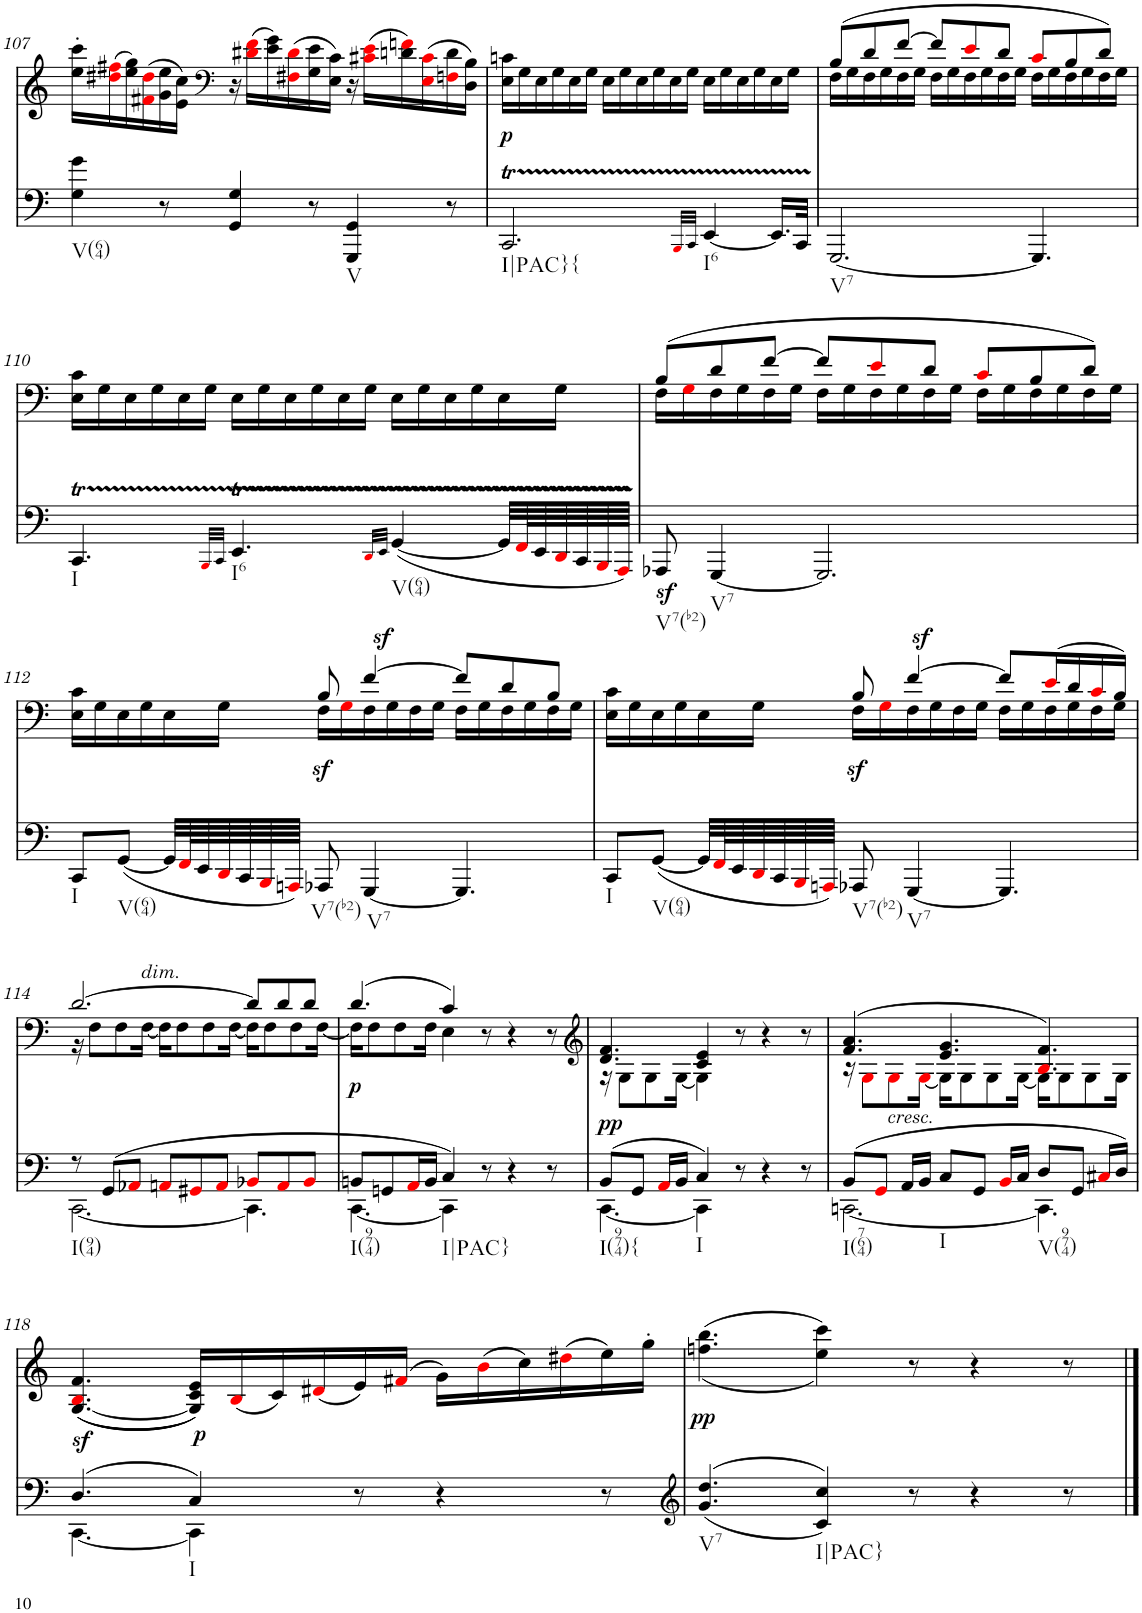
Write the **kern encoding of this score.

**kern	**dynam	**kern	**text	**dynam
*part2	*part2	*part1	*part1	*part1
*staff2	*staff2	*staff1	*staff1	*staff1
*I"Piano	*	*I"Piano	*	*
*I'Pno	*	*I'Pno	*	*
!!LO:PB:g=z
*clefF4	*	*clefG2	*	*
*k[]	*	*k[]	*	*
*M9/8	*	*M9/8	*	*
=107	=107	=107	=107	=107
!LO:TX:b:t=V(64)	!	!	!	!
4G\ 4g\	.	16ee\' 16ccc\'LL	.	.
.	.	(16dd#Xi\ 16ff#Xi\	.	.
.	.	16ee\ 16gg\)	.	.
.	.	(16f#Xi\ 16dd#i\	.	.
8r	.	16g\ 16ee\	.	.
.	.	16e\ 16cc\JJ)	.	.
*	*	*clefF4	*	*
4GG/ 4G/	.	16r	.	.
.	.	(16d#Xi\ 16f#i\LL	.	.
.	.	16e\ 16g\)	.	.
.	.	(16F#Xi\ 16d#i\	.	.
8r	.	16G\ 16e\	.	.
.	.	16E\ 16c\JJ)	.	.
!LO:TX:b:t=V	!	!	!	!
4GGG/ 4GG/	.	16r	.	.
.	.	(16c#Xi\ 16ei\LL	.	.
.	.	16dn\ 16fni\)	.	.
.	.	(16Ei\ 16c#i\	.	.
8r	.	16Fni\ 16d\	.	.
.	.	16D\ 16B\JJ)	.	.
=108	=108	=108	=108	=108
!LO:TX:b:t=I|PAC}{	!	!	!	!
!	!	!	!LO:LY:b	!LO:DY:b
2.CCT/	.	16E\ 16cn\LL	p	p
.	.	16G\	.	.
.	.	16E\	.	.
.	.	16G\	.	.
.	.	16E\	.	.
.	.	16G\JJ	.	.
.	.	16E\LL	.	.
.	.	16G\	.	.
.	.	16E\	.	.
.	.	16G\	.	.
.	.	16E\	.	.
.	.	16G\JJ	.	.
32qBBBi/LLL	.	.	.	.
32qCC/JJJ	.	.	.	.
!LO:TX:b:t=I6	!	!	!	!
[4EE/	.	16E\LL	.	.
.	.	16G\	.	.
.	.	16E\	.	.
.	.	16G\	.	.
16.EE/LL]	.	16E\	.	.
.	.	16G\JJ	.	.
32CCTTT/JJk	.	.	.	.
=109	=109	=109	=109	=109
*	*	*^	*	*
!LO:TX:b:t=V7	!	!	!	!	!
[2.GGG/	.	(8B/L	16F\LL	.	.
.	.	.	16G\	.	.
.	.	8d/	16F\	.	.
.	.	.	16G\	.	.
.	.	[8f/J	16F\	.	.
.	.	.	16G\JJ	.	.
.	.	8f/L]	16F\LL	.	.
.	.	.	16G\	.	.
.	.	8ei/	16F\	.	.
.	.	.	16G\	.	.
.	.	8d/J	16F\	.	.
.	.	.	16G\JJ	.	.
4.GGG/]	.	8ci/L	16F\LL	.	.
.	.	.	16G\	.	.
.	.	8B/	16F\	.	.
.	.	.	16G\	.	.
.	.	8d/J)	16F\	.	.
.	.	.	16G\JJ	.	.
!!LO:LB:g=z
=110	=110	=110	=110	=110	=110
!LO:TX:b:t=I	!	!	!	!	!
*	*	*v	*v	*	*
4.CCT/	.	16E\ 16c\LL	.	.
.	.	16G\	.	.
.	.	16E\	.	.
.	.	16G\	.	.
.	.	16E\	.	.
.	.	16G\JJ	.	.
32qBBBi/LLL	.	.	.	.
32qCC/JJJ	.	.	.	.
!LO:TX:b:t=I6	!	!	!	!
4.EEt/	.	16E\LL	.	.
.	.	16G\	.	.
.	.	16E\	.	.
.	.	16G\	.	.
.	.	16E\	.	.
.	.	16G\JJ	.	.
32qDDi/LLL	.	.	.	.
32qEE/JJJ	.	.	.	.
!LO:TX:b:t=V(64)	!	!	!	!
([4GG/	.	16E\LL	.	.
.	.	16G\	.	.
.	.	16E\	.	.
.	.	16G\	.	.
32GG/LLL]	.	16E\	.	.
64FFi/L	.	.	.	.
64EE/	.	.	.	.
64DDi/	.	16G\JJ	.	.
64CC/	.	.	.	.
64BBBi/	.	.	.	.
64AAATTTi/JJJJ)	.	.	.	.
=111	=111	=111	=111	=111
*	*	*^	*	*
!LO:TX:b:t=V7(b2)	!	!	!	!	!
8AAA-Xz</	.	(8B/L	16F\LL	.	.
.	.	.	16Gi\	.	.
!LO:TX:b:t=V7	!	!	!	!	!
[4GGG/	.	8d/	16F\	.	.
.	.	.	16G\	.	.
.	.	[8f/J	16F\	.	.
.	.	.	16G\JJ	.	.
2.GGG/]	.	8f/L]	16F\LL	.	.
.	.	.	16G\	.	.
.	.	8ei/	16F\	.	.
.	.	.	16G\	.	.
.	.	8d/J	16F\	.	.
.	.	.	16G\JJ	.	.
.	.	8ci/L	16F\LL	.	.
.	.	.	16G\	.	.
.	.	8B/	16F\	.	.
.	.	.	16G\	.	.
.	.	8d/J)	16F\	.	.
.	.	.	16G\JJ	.	.
!!LO:LB:g=z	!!
=112	=112	=112	=112	=112	=112
!LO:TX:b:t=I	!	!	!	!	!
8CC/L	.	16E\ 16c\LL	4.ryy	.	.
.	.	16G\	.	.	.
!LO:TX:b:t=V(64)	!	!	!	!	!
([8GG/J	.	16E\	.	.	.
.	.	16G\	.	.	.
32GG/LLL]	.	16E\	.	.	.
64FFi/L	.	.	.	.	.
64EE/	.	.	.	.	.
64DDi/	.	16G\JJ	.	.	.
64CC/	.	.	.	.	.
64BBBi/	.	.	.	.	.
64AAAni/JJJJ)	.	.	.	.	.
!LO:TX:b:t=V7(b2)	!	!	!	!	!
!	!	!	!	!	!LO:DY:b
8AAA-X/	.	8B/	16F\LL	.	sf
.	.	.	16Gi\	.	.
!LO:TX:b:t=V7	!	!	!	!	!
[4GGG/	.	[4f/	16F\	.	.
!	!	!	!	!	!LO:DY:a
.	.	.	16G\	.	sf
.	.	.	16F\	.	.
.	.	.	16G\JJ	.	.
4.GGG/]	.	8f/L]	16F\LL	.	.
.	.	.	16G\	.	.
.	.	8d/	16F\	.	.
.	.	.	16G\	.	.
.	.	8B/J	16F\	.	.
.	.	.	16G\JJ	.	.
=113	=113	=113	=113	=113	=113
!LO:TX:b:t=I	!	!	!	!	!
8CC/L	.	16E\ 16c\LL	4.ryy	.	.
.	.	16G\	.	.	.
!LO:TX:b:t=V(64)	!	!	!	!	!
([8GG/J	.	16E\	.	.	.
.	.	16G\	.	.	.
32GG/LLL]	.	16E\	.	.	.
64FFi/L	.	.	.	.	.
64EE/	.	.	.	.	.
64DDi/	.	16G\JJ	.	.	.
64CC/	.	.	.	.	.
64BBBi/	.	.	.	.	.
64AAAni/JJJJ)	.	.	.	.	.
!LO:TX:b:t=V7(b2)	!	!	!	!	!
!	!	!	!	!	!LO:DY:b
8AAA-X/	.	8B/	16F\LL	.	sf
.	.	.	16Gi\	.	.
!LO:TX:b:t=V7	!	!	!	!	!
[4GGG/	.	[4f/	16F\	.	.
!	!	!	!	!	!LO:DY:a
.	.	.	16G\	.	sf
.	.	.	16F\	.	.
.	.	.	16G\JJ	.	.
4.GGG/]	.	8f/L]	16F\LL	.	.
.	.	.	16G\	.	.
.	.	(16ei/L	16F\	.	.
.	.	16d/	16G\	.	.
.	.	16ci/	16F\	.	.
.	.	16B/JJ)	16G\JJ	.	.
!!LO:LB:g=z	!!
=114	=114	=114	=114	=114	=114
*^	*	*	*	*	*
!LO:TX:b:t=I(94)	!	!	!	!	!	!
8r	[2.CC\	.	[2.d/	16r	.	.
.	.	.	.	8F\L	.	.
(8GG/L	.	.	.	.	.	.
.	.	.	.	8F\	.	.
8AA-Xi/J	.	.	.	.	.	.
!	!	!	!	!LO:TX:a:i:t=dim.	!	!
!	!	!	!	!	!LO:LY:b	!
.	.	.	.	[16F\Jk	>	.
8AAni/L	.	.	.	16F\KL]	.	.
.	.	.	.	8F\	.	.
8GG#Xi/	.	.	.	.	.	.
.	.	.	.	8F\	.	.
8AAi/J	.	.	.	.	.	.
.	.	.	.	[16F\Jk	.	.
8BB-Xi/L	4.CC\]	.	8d/L]	16F\KL]	.	.
.	.	.	.	8F\	.	.
8AAi/	.	.	8d/	.	.	.
.	.	.	.	8F\	.	.
8BB-i/J	.	.	8d/J	.	.	.
.	.	.	.	[16F\Jk	.	.
=115	=115	=115	=115	=115	=115	=115
!LO:TX:b:t=I(974)	!	!	!	!	!	!
!	!	!	!	!	!LO:LY:b	!LO:DY:b
8BBn/L	[4.CC\	.	(4.d/	16F\KL]	p	p
.	.	.	.	8F\	.	.
8GGn/	.	.	.	.	.	.
.	.	.	.	8F\	.	.
16AAi/L	.	.	.	.	.	.
16BB/JJ	.	.	.	16F\Jk	.	.
!LO:TX:b:t=I|PAC}	!	!	!	!	!	!
4C/)	4CC\]	.	4c/)	4E\	.	.
8r	2ryy	.	8r	2ryy	.	.
4r	.	.	4r	.	.	.
8r	.	.	8r	.	.	.
=116	=116	=116	=116	=116	=116	=116
*	*	*	*clefG2	*	*	*
!LO:TX:b:t=I(974){	!	!	!	!	!	!
!	!	!LO:DY:a	!	!	!LO:LY:a	!
(8BB/L	[4.CC\	pp	4.d/ 4.f/	16r	pp	.
.	.	.	.	8G\L	.	.
8GG/J	.	.	.	.	.	.
.	.	.	.	8G\	.	.
16AAi/LL	.	.	.	.	.	.
16BB/JJ	.	.	.	[16G\Jk	.	.
!LO:TX:b:t=I	!	!	!	!	!	!
4C/)	4CC\]	.	4c/ 4e/	4G\]	.	.
8r	2ryy	.	8r	2ryy	.	.
4r	.	.	4r	.	.	.
8r	.	.	8r	.	.	.
=117	=117	=117	=117	=117	=117	=117
!LO:TX:b:t=I(764)	!	!	!	!	!	!
(8BB/L	[2.CCn\	.	(4.f/ 4.a/	16r	.	.
.	.	.	.	8Gi\L	.	.
8GGi/J	.	.	.	.	.	.
!	!	!	!	!LO:TX:b:i:t=cresc.	!	!
.	.	.	.	8Gi\	.	.
16AA/LL	.	.	.	.	.	.
16BB/JJ	.	.	.	[16Gi\Jk	.	.
!LO:TX:b:t=I	!	!	!	!	!	!
8C/L	.	.	4.e/ 4.g/	16G\KL]	.	.
.	.	.	.	8G\	.	.
8GG/J	.	.	.	.	.	.
.	.	.	.	8G\	.	.
16BBi/LL	.	.	.	.	.	.
16C/JJ	.	.	.	[16G\Jk	.	.
!LO:TX:b:t=V(974)	!	!	!	!	!	!
8D/L	4.CC\]	.	4.Bi/ 4.f/)	16G\KL]	.	.
.	.	.	.	8G\	.	.
8GG/J	.	.	.	.	.	.
.	.	.	.	8G\	.	.
16C#Xi/LL	.	.	.	.	.	.
16D/JJ)	.	.	.	16G\Jk	.	.
!!LO:LB:g=z
=118	=118	=118	=118	=118	=118	=118
!	!	!LO:DY:a	!	!	!LO:LY:b	!
*	*	*	*v	*v	*	*
(4.D/	[4.CC\	sf	(<([4.G/ 4.Bi/ 4.f/	sf	.
!LO:TX:b:t=I	!	!	!	!	!
!	!	!LO:DY:a	!	!LO:LY:b	!
4C/)	4CC\]	p	16G/] 16c/ 16e/LL))	p	.
.	.	.	(16Bi/	.	.
.	.	.	16c/)	.	.
.	.	.	(16d#Xi/	.	.
8r	2ryy	.	16e/)	.	.
.	.	.	(16f#Xi/JJ	.	.
4r	.	.	16g\LL)	.	.
.	.	.	(16bi\	.	.
.	.	.	16cc\)	.	.
.	.	.	(16dd#Xi\	.	.
8r	.	.	16ee\)	.	.
.	.	.	16gg'\JJ	.	.
*v	*v	*	*	*	*
=119	=119	=119	=119	=119
*clefG2	*	*	*	*
!LO:TX:b:t=V7	!	!	!	!
!	!	!	!LO:LY:b	!LO:DY:b
(>(4.g/ 4.dd/	.	(<(4.ffn\ 4.bb\	pp	pp
!LO:TX:b:t=I|PAC}	!	!	!	!
4c/ 4cc/))	.	4ee\ 4ccc\))	.	.
8r	.	8r	.	.
4r	.	4r	.	.
8r	.	8r	.	.
==	==	==	==	==
*-	*-	*-	*-	*-
